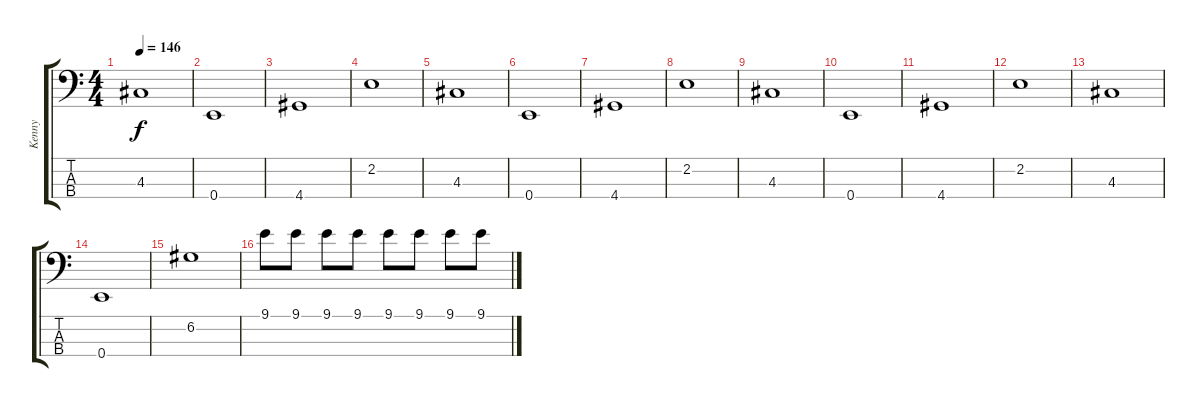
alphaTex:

\track ("Kenny" "Kenny") {instrument electricbassfinger}
\staff {score tabs}
\tuning (G2 D2 A1 E1) {hide}
\ts (4 4)
\tempo 146
\clef f4
\ks c
4.3.1{dy f} |
0.4.1 |
4.4.1 |
2.2.1 |
4.3.1 |
0.4.1 |
4.4.1 |
2.2.1 |
4.3.1 |
0.4.1 |
4.4.1 |
2.2.1 |
4.3.1 |
0.4.1 |
6.2.1 |
9.1.8 9.1.8 9.1.8 9.1.8 9.1.8 9.1.8 9.1.8 9.1.8
